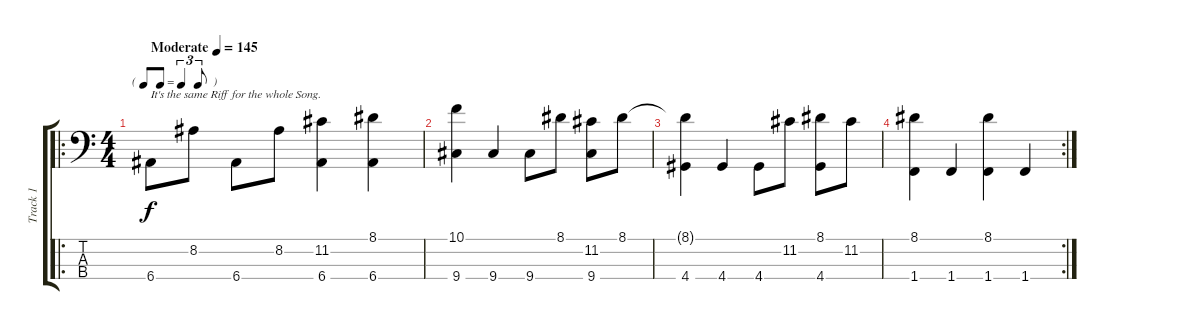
\track ("Track 1" "Track 1") {instrument electricbasspick}
\staff {score tabs}
\tuning (G2 D2 A1 E1) {hide}
\ro
\ts (4 4)
\tf triplet8th
\tempo (145 "Moderate")
\clef f4
\ks c
6.4.8{txt "It's the same Riff for the whole Song." dy f instrument electricbasspick} 8.2.8 6.4.8 8.2.8 (11.2 6.4).4 (8.1 6.4).4 |
(10.1 9.4).4 9.4.4 9.4.8 8.1.8 (11.2 9.4).8 8.1.8 |
(8.1{t} 4.4).4 4.4.4 4.4.8 11.2.8 (8.1 4.4).8 11.2.8 |
\rc 2
(8.1 1.4).4 1.4.4 (8.1 1.4).4 1.4.4
